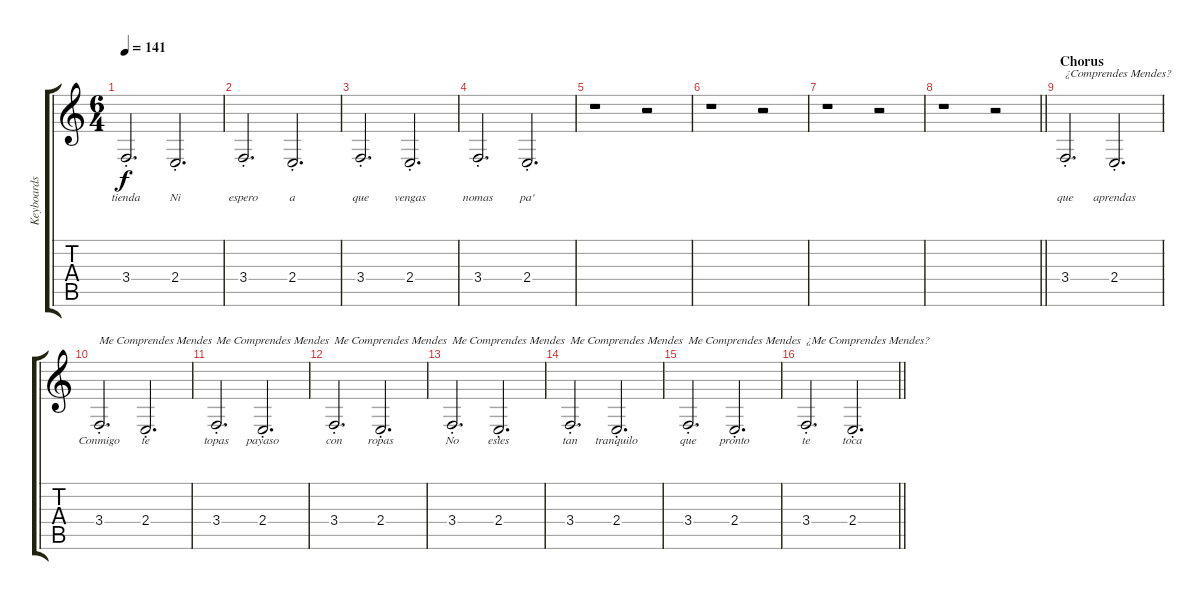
\track ("Keyboards" "Keyboards") {instrument trumpet}
\staff {score tabs}
\tuning (E4 B3 G3 D3 A2 E2) {hide}
\ts (6 4)
\tempo 141
\clef g2
\ks c
3.4{st}.2{d lyrics (0 "tienda") lyrics (1 "") lyrics (2 "") lyrics (3 "") lyrics (4 "") dy f} 2.4{st}.2{d lyrics (0 "Ni") lyrics (1 "") lyrics (2 "") lyrics (3 "") lyrics (4 "")} |
3.4{st}.2{d lyrics (0 "espero") lyrics (1 "") lyrics (2 "") lyrics (3 "") lyrics (4 "")} 2.4{st}.2{d lyrics (0 "a") lyrics (1 "") lyrics (2 "") lyrics (3 "") lyrics (4 "")} |
3.4{st}.2{d lyrics (0 "que") lyrics (1 "") lyrics (2 "") lyrics (3 "") lyrics (4 "")} 2.4{st}.2{d lyrics (0 "vengas") lyrics (1 "") lyrics (2 "") lyrics (3 "") lyrics (4 "")} |
3.4{st}.2{d lyrics (0 "nomas") lyrics (1 "") lyrics (2 "") lyrics (3 "") lyrics (4 "")} 2.4{st}.2{d lyrics (0 "pa'") lyrics (1 "") lyrics (2 "") lyrics (3 "") lyrics (4 "")} |
r.1 r.2 |
r.1 r.2 |
r.1 r.2 |
\barLineRight lightlight
r.1 r.2 |
\section ("" "Chorus")
3.4{st}.2{d txt "¿Comprendes Mendes?" lyrics (0 "que") lyrics (1 "") lyrics (2 "") lyrics (3 "") lyrics (4 "")} 2.4{st}.2{d lyrics (0 "aprendas") lyrics (1 "") lyrics (2 "") lyrics (3 "") lyrics (4 "")} |
3.4{st}.2{d txt "Me Comprendes Mendes" lyrics (0 "Conmigo") lyrics (1 "") lyrics (2 "") lyrics (3 "") lyrics (4 "")} 2.4{st}.2{d lyrics (0 "te") lyrics (1 "") lyrics (2 "") lyrics (3 "") lyrics (4 "")} |
3.4{st}.2{d txt "Me Comprendes Mendes" lyrics (0 "topas") lyrics (1 "") lyrics (2 "") lyrics (3 "") lyrics (4 "")} 2.4{st}.2{d lyrics (0 "payaso") lyrics (1 "") lyrics (2 "") lyrics (3 "") lyrics (4 "")} |
3.4{st}.2{d txt "Me Comprendes Mendes" lyrics (0 "con") lyrics (1 "") lyrics (2 "") lyrics (3 "") lyrics (4 "")} 2.4{st}.2{d lyrics (0 "ropas") lyrics (1 "") lyrics (2 "") lyrics (3 "") lyrics (4 "")} |
3.4{st}.2{d txt "Me Comprendes Mendes" lyrics (0 "No") lyrics (1 "") lyrics (2 "") lyrics (3 "") lyrics (4 "")} 2.4{st}.2{d lyrics (0 "estes") lyrics (1 "") lyrics (2 "") lyrics (3 "") lyrics (4 "")} |
3.4{st}.2{d txt "Me Comprendes Mendes" lyrics (0 "tan") lyrics (1 "") lyrics (2 "") lyrics (3 "") lyrics (4 "")} 2.4{st}.2{d lyrics (0 "tranquilo") lyrics (1 "") lyrics (2 "") lyrics (3 "") lyrics (4 "")} |
3.4{st}.2{d txt "Me Comprendes Mendes" lyrics (0 "que") lyrics (1 "") lyrics (2 "") lyrics (3 "") lyrics (4 "")} 2.4{st}.2{d lyrics (0 "pronto") lyrics (1 "") lyrics (2 "") lyrics (3 "") lyrics (4 "")} |
\barLineRight lightlight
3.4{st}.2{d txt "¿Me Comprendes Mendes?" lyrics (0 "te") lyrics (1 "") lyrics (2 "") lyrics (3 "") lyrics (4 "")} 2.4{st}.2{d lyrics (0 "toca") lyrics (1 "") lyrics (2 "") lyrics (3 "") lyrics (4 "")}
